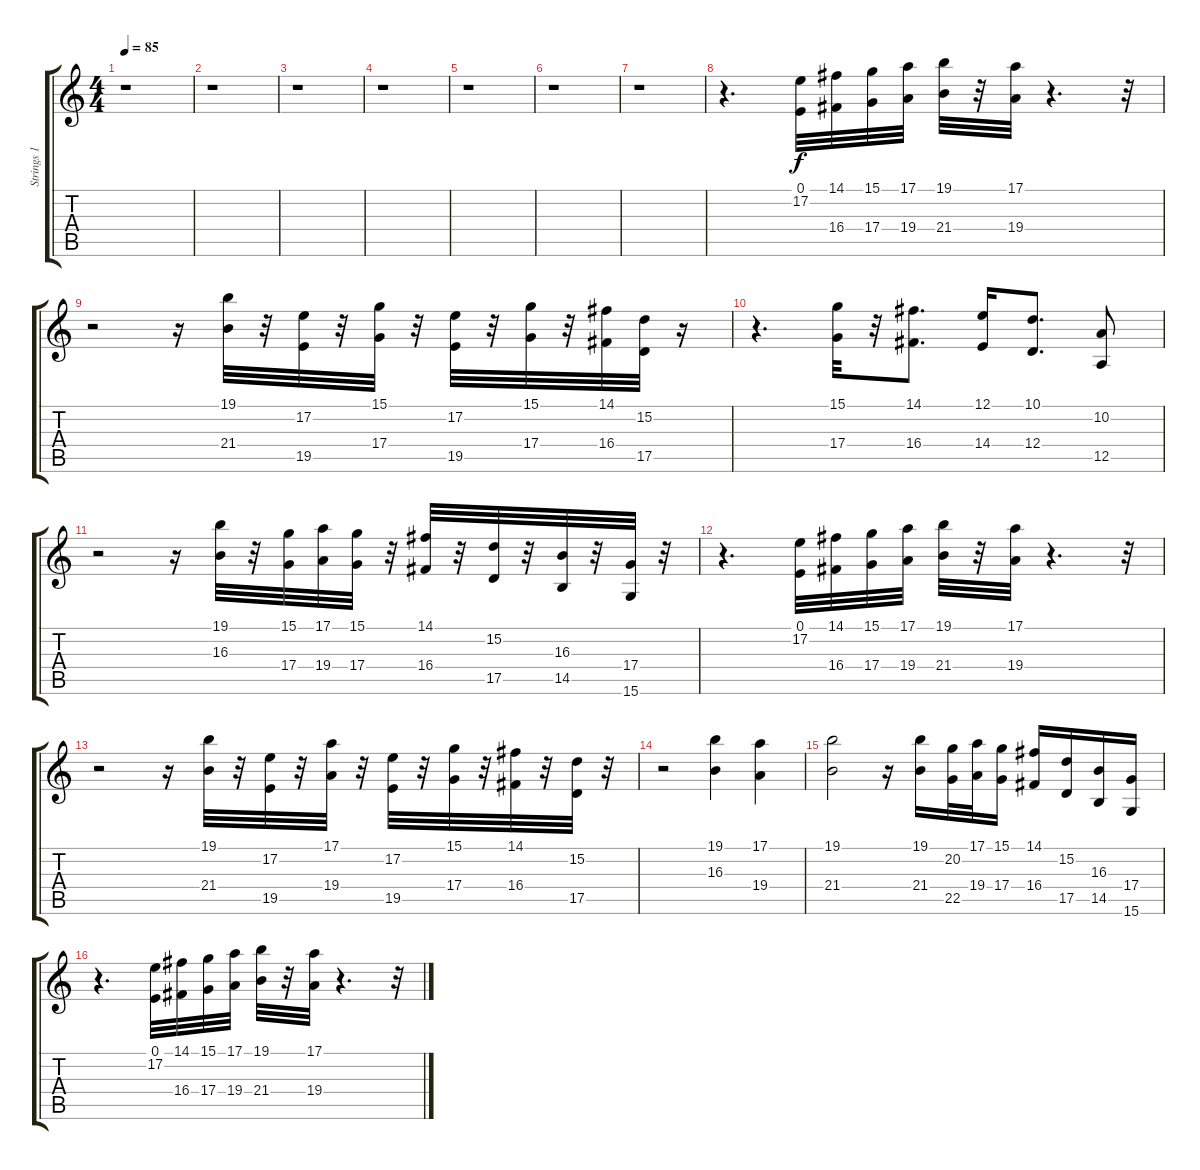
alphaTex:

\track ("Strings 1" "Strings 1") {instrument stringensemble1}
\staff {score tabs}
\tuning (E4 B3 G3 D3 A2 E2) {hide}
\ts (4 4)
\tempo 85
\clef g2
\ks c
r.1{dy f} |
r.1 |
r.1 |
r.1 |
r.1 |
r.1 |
r.1 |
r.4{d} (0.1 17.2).32 (14.1 16.4).32 (15.1 17.4).32 (17.1 19.4).32 (19.1 21.4).32 r.32 (17.1 19.4).32 r.4{d} r.32 |
r.2 r.16 (19.1 21.4).32 r.32 (17.2 19.5).32 r.32 (15.1 17.4).32 r.32 (17.2 19.5).32 r.32 (15.1 17.4).32 r.32 (14.1 16.4).32 (15.2 17.5).32 r.16 |
r.4{d} (15.1 17.4).32 r.32 (14.1 16.4).8{d} (12.1 14.4).16 (10.1 12.4).8{d} (10.2 12.5).8 |
r.2 r.16 (19.1 16.3).32 r.32 (15.1 17.4).32 (17.1 19.4).32 (15.1 17.4).32 r.32 (14.1 16.4).32 r.32 (15.2 17.5).32 r.32 (16.3 14.5).32 r.32 (17.4 15.6).32 r.32 |
r.4{d} (0.1 17.2).32 (14.1 16.4).32 (15.1 17.4).32 (17.1 19.4).32 (19.1 21.4).32 r.32 (17.1 19.4).32 r.4{d} r.32 |
r.2 r.16 (19.1 21.4).32 r.32 (17.2 19.5).32 r.32 (17.1 19.4).32 r.32 (17.2 19.5).32 r.32 (15.1 17.4).32 r.32 (14.1 16.4).32 r.32 (15.2 17.5).32 r.32 |
r.2 (19.1 16.3).4 (17.1 19.4).4 |
(19.1 21.4).2 r.16 (19.1 21.4).16 (20.2 22.5).32 (17.1 19.4).32 (15.1 17.4).16 (14.1 16.4).16 (15.2 17.5).16 (16.3 14.5).16 (17.4 15.6).16 |
r.4{d} (0.1 17.2).32 (14.1 16.4).32 (15.1 17.4).32 (17.1 19.4).32 (19.1 21.4).32 r.32 (17.1 19.4).32 r.4{d} r.32
